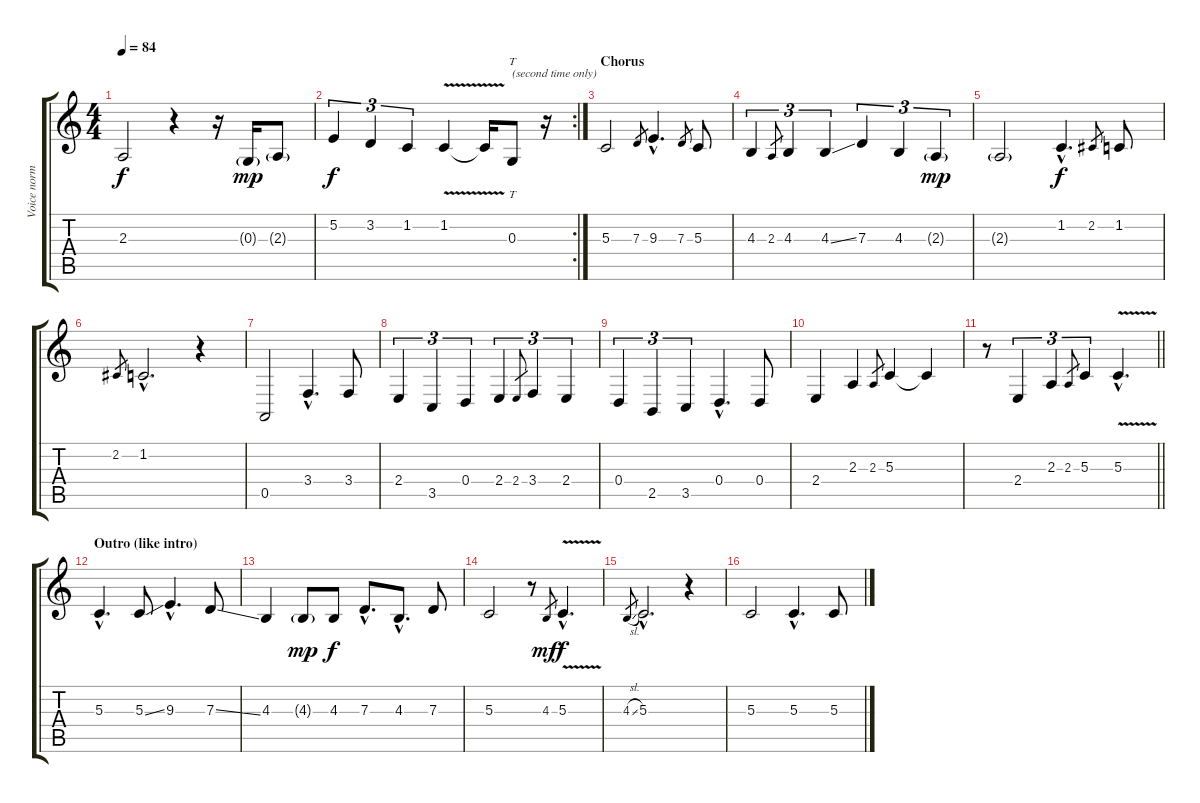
\track ("Voice normal ( without capo)" "Voice norm") {instrument lead6voice}
\staff {score tabs}
\tuning (E4 B3 G3 D3 A2 E2) {hide}
\ts (4 4)
\tempo 84
\clef g2
\ks c
2.3.2{dy f} r.4 r.16 0.3{g}.16{dy mp} 2.3{g}.8 |
\rc 2
5.2.4{tu (3 2) dy f} 3.2.4{tu (3 2)} 1.2.4{tu (3 2)} 1.2{v}.4 1.2{t}.16 0.3.8{tt txt "(second time only)"} r.16 |
\section ("" "Chorus")
5.3.2 7.3.8{gr} 9.3{hac}.4{d} 7.3.8{gr} 5.3.8 |
4.3.4{tu (3 2)} 2.3.8{gr} 4.3.4{tu (3 2)} 4.3{ss}.4{tu (3 2)} 7.3.4{tu (3 2)} 4.3.4{tu (3 2)} 2.3{g}.4{tu (3 2) dy mp} |
2.3{g}.2 1.2{hac}.4{d dy f} 2.2.8{gr} 1.2.8 |
2.2.8{gr} 1.2{hac}.2{d} r.4 |
0.5.2 3.4{hac}.4{d} 3.4.8 |
2.4.4{tu (3 2)} 3.5.4{tu (3 2)} 0.4.4{tu (3 2)} 2.4.4{tu (3 2)} 2.4.8{gr} 3.4.4{tu (3 2)} 2.4.4{tu (3 2)} |
0.4.4{tu (3 2)} 2.5.4{tu (3 2)} 3.5.4{tu (3 2)} 0.4{hac}.4{d} 0.4.8 |
2.4.4 2.3.4 2.3.8{gr} 5.3.4 5.3{t}.4 |
\barLineRight lightlight
r.8 2.4.4{tu (3 2)} 2.3.4{tu (3 2)} 2.3.8{gr} 5.3.4{tu (3 2)} 5.3{v hac}.4{d} |
\section ("" "Outro (like intro)")
5.3{hac}.4{d} 5.3{ss}.8 9.3{hac}.4{d} 7.3{ss}.8 |
4.3.4 4.3{g}.8{dy mp} 4.3.8{dy f} 7.3{hac}.8{d} 4.3{hac}.8{d} 7.3.8 |
5.3.2 r.8 4.3.8{gr dy mf} 5.3{v hac}.4{d dy f} |
4.3{sl}.8{gr} 5.3{hac}.2{d} r.4 |
5.3.2 5.3{hac}.4{d} 5.3{ss}.8
